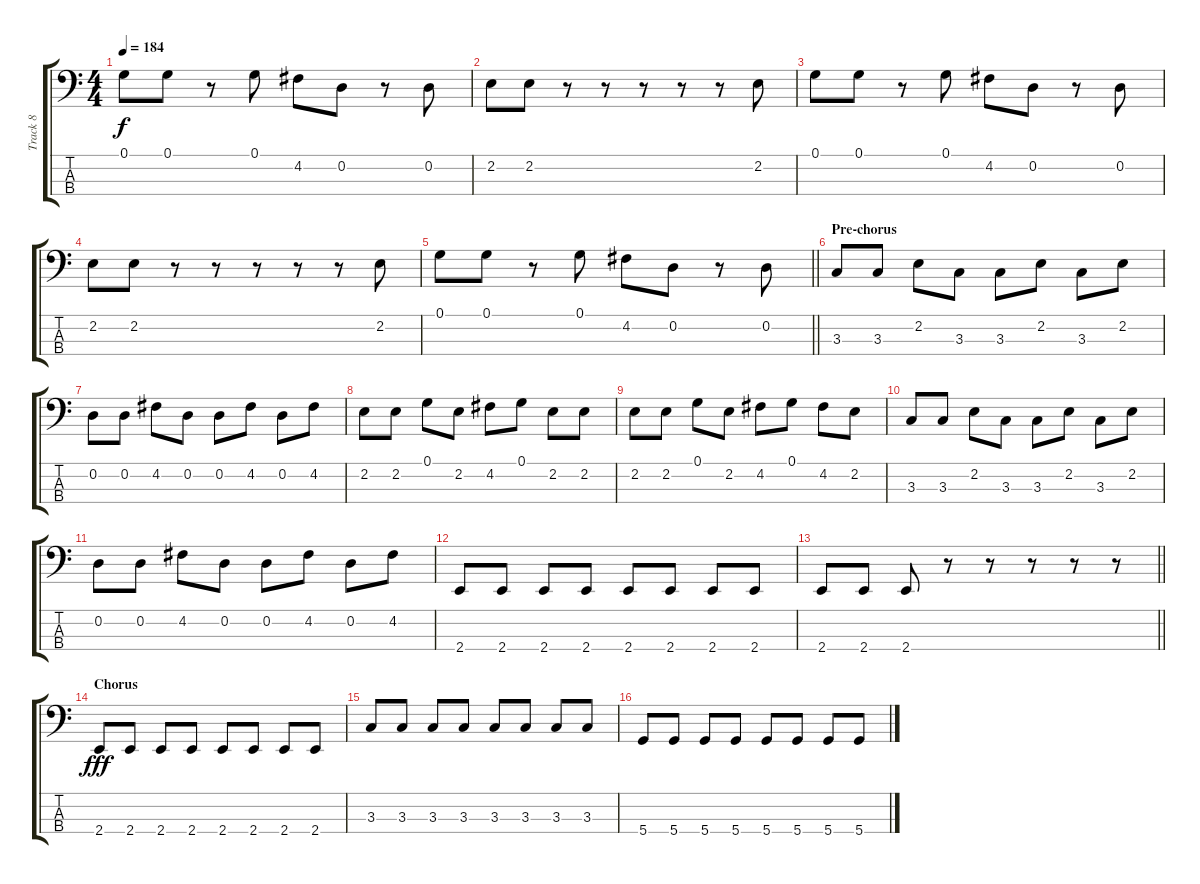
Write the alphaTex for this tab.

\track ("Track 8" "Track 8") {instrument electricbasspick}
\staff {score tabs}
\tuning (G2 D2 A1 D1) {hide}
\ts (4 4)
\tempo 184
\clef f4
\ks c
0.1.8{dy f} 0.1.8 r.8 0.1.8 4.2.8 0.2.8 r.8 0.2.8 |
2.2.8 2.2.8 r.8 r.8 r.8 r.8 r.8 2.2.8 |
0.1.8 0.1.8 r.8 0.1.8 4.2.8 0.2.8 r.8 0.2.8 |
2.2.8 2.2.8 r.8 r.8 r.8 r.8 r.8 2.2.8 |
\barLineRight lightlight
0.1.8 0.1.8 r.8 0.1.8 4.2.8 0.2.8 r.8 0.2.8 |
\section ("" "Pre-chorus")
3.3.8 3.3.8 2.2.8 3.3.8 3.3.8 2.2.8 3.3.8 2.2.8 |
0.2.8 0.2.8 4.2.8 0.2.8 0.2.8 4.2.8 0.2.8 4.2.8 |
2.2.8 2.2.8 0.1.8 2.2.8 4.2.8 0.1.8 2.2.8 2.2.8 |
2.2.8 2.2.8 0.1.8 2.2.8 4.2.8 0.1.8 4.2.8 2.2.8 |
3.3.8 3.3.8 2.2.8 3.3.8 3.3.8 2.2.8 3.3.8 2.2.8 |
0.2.8 0.2.8 4.2.8 0.2.8 0.2.8 4.2.8 0.2.8 4.2.8 |
2.4.8 2.4.8 2.4.8 2.4.8 2.4.8 2.4.8 2.4.8 2.4.8 |
\barLineRight lightlight
2.4.8 2.4.8 2.4.8 r.8 r.8 r.8 r.8 r.8 |
\section ("" "Chorus")
2.4.8{dy fff} 2.4.8 2.4.8 2.4.8 2.4.8 2.4.8 2.4.8 2.4.8 |
3.3.8 3.3.8 3.3.8 3.3.8 3.3.8 3.3.8 3.3.8 3.3.8 |
5.4.8 5.4.8 5.4.8 5.4.8 5.4.8 5.4.8 5.4.8 5.4.8
